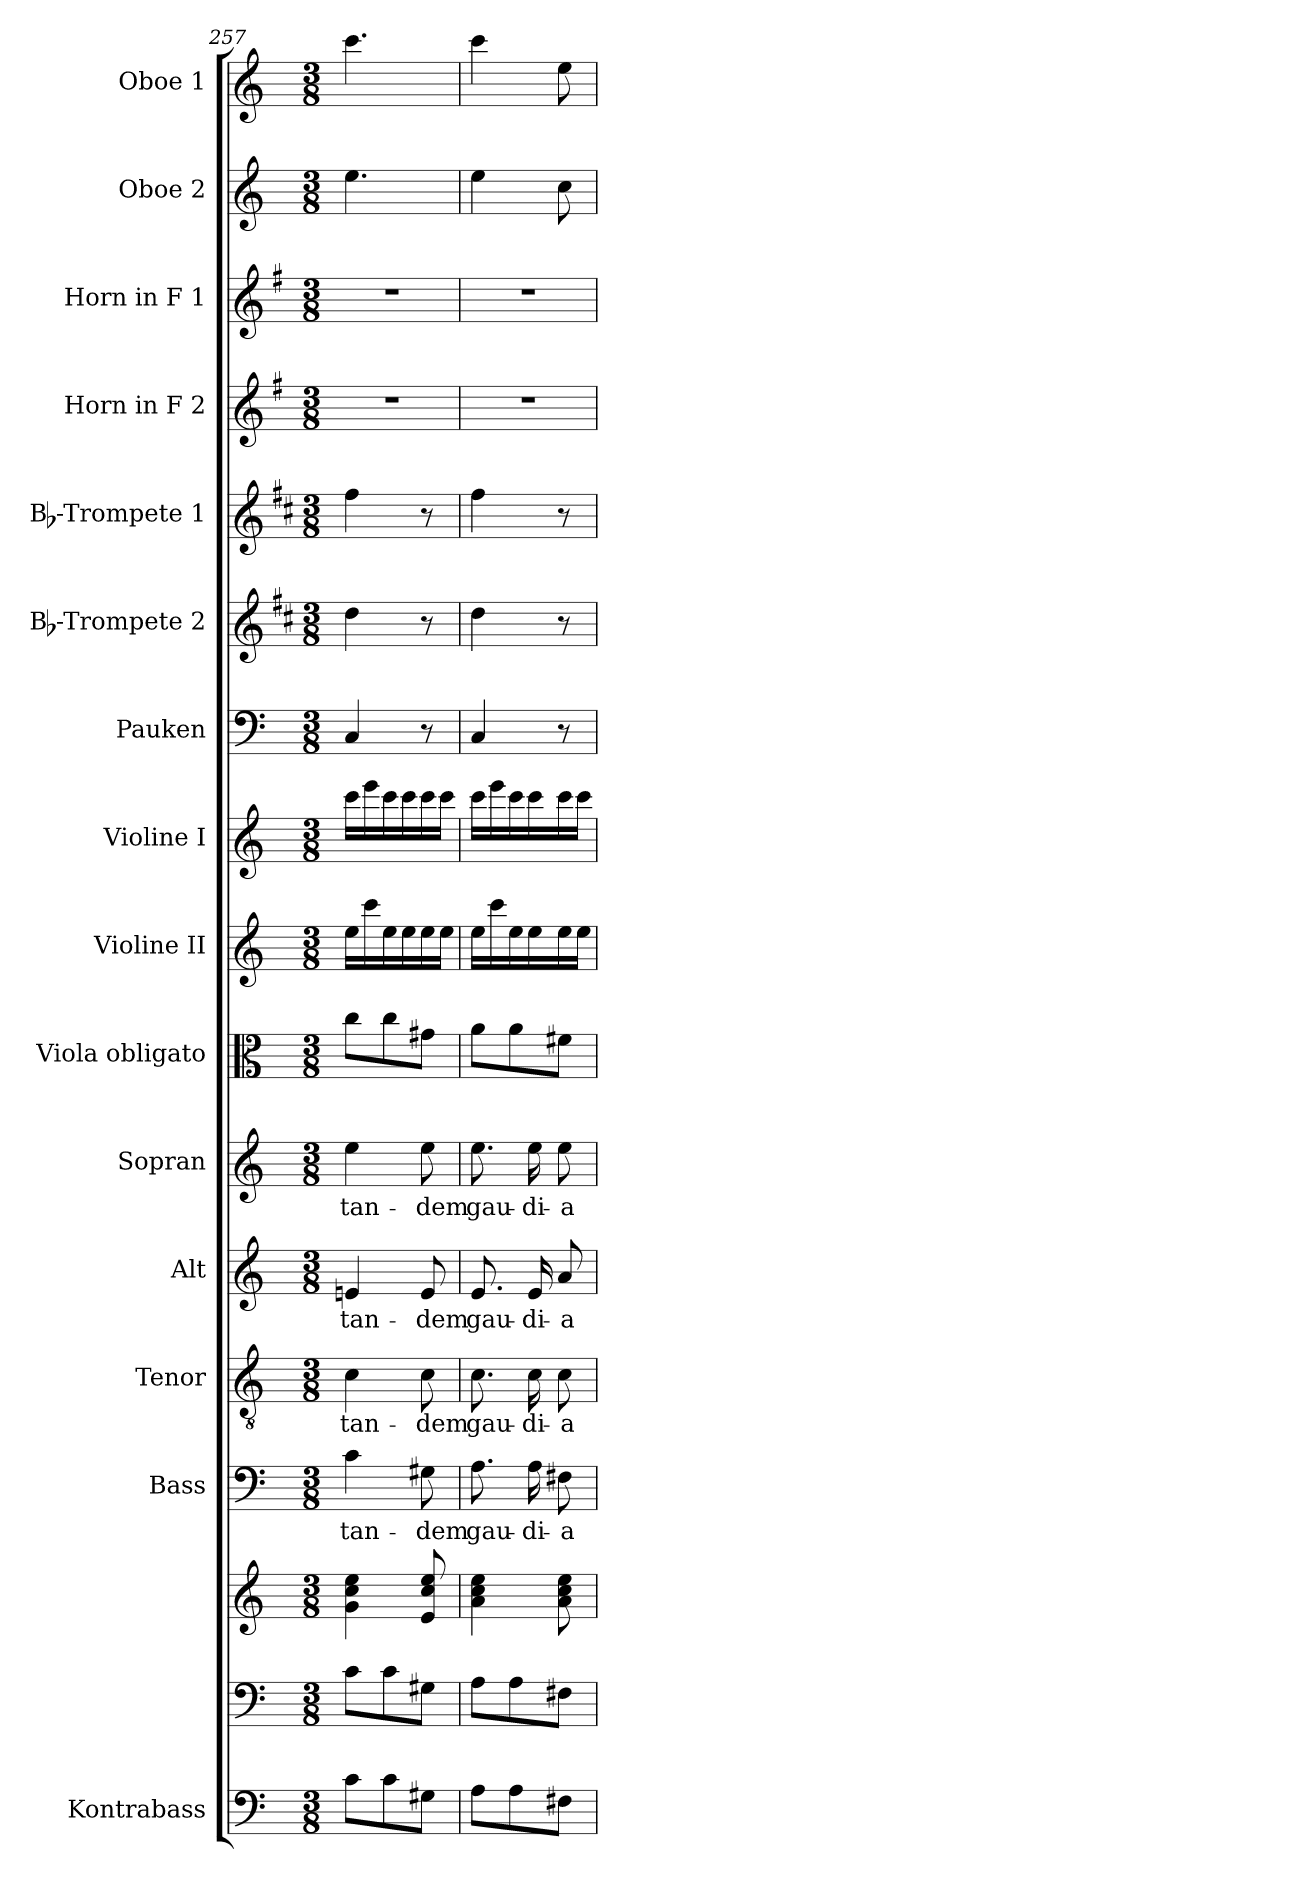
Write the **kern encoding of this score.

**kern	**kern	**kern	**kern	**text	**kern	**text	**kern	**text	**kern	**text	**kern	**kern	**kern	**kern	**kern	**kern	**kern	**kern	**kern	**kern
*part16	*part15	*part15	*part14	*part14	*part13	*part13	*part12	*part12	*part11	*part11	*part10	*part9	*part8	*part7	*part6	*part5	*part4	*part3	*part2	*part1
*staff17	*staff16	*staff15	*staff14	*staff14	*staff13	*staff13	*staff12	*staff12	*staff11	*staff11	*staff10	*staff9	*staff8	*staff7	*staff6	*staff5	*staff4	*staff3	*staff2	*staff1
*I"Kontrabass	*	*	*I"Bass	*	*I"Tenor	*	*I"Alt	*	*I"Sopran	*	*I"Viola obligato	*I"Violine II	*I"Violine I	*I"Pauken	*I"Bb-Trompete 2	*I"Bb-Trompete 1	*I"Horn in F 2	*I"Horn in F 1	*I"Oboe 2	*I"Oboe 1
*I'Kb.	*	*	*I'B.	*	*I'T.	*	*I'A.	*	*I'S.	*	*I'Vla.	*I'Vl. II	*I'Vl. I	*I'Pk.	*I'Bb Trp. 2	*I'Bb Trp. 1	*	*	*I'Ob. 2	*I'Ob. 1
*clefF4	*clefF4	*clefG2	*clefF4	*	*clefGv2	*	*clefG2	*	*clefG2	*	*clefC3	*clefG2	*clefG2	*clefF4	*clefG2	*clefG2	*clefG2	*clefG2	*clefG2	*clefG2
*ITrd7c12	*	*	*	*	*	*	*	*	*	*	*	*	*	*	*ITrd1c2	*ITrd1c2	*ITrd4c7	*ITrd4c7	*	*
*k[]	*k[]	*k[]	*k[]	*	*k[]	*	*k[]	*	*k[]	*	*k[]	*k[]	*k[]	*k[]	*k[]	*k[]	*k[]	*k[]	*k[]	*k[]
*C:	*C:	*C:	*C:	*	*C:	*	*C:	*	*C:	*	*C:	*C:	*C:	*C:	*C:	*C:	*C:	*C:	*C:	*C:
*M3/8	*M3/8	*M3/8	*M3/8	*	*M3/8	*	*M3/8	*	*M3/8	*	*M3/8	*M3/8	*M3/8	*M3/8	*M3/8	*M3/8	*M3/8	*M3/8	*M3/8	*M3/8
=257	=257	=257	=257	=257	=257	=257	=257	=257	=257	=257	=257	=257	=257	=257	=257	=257	=257	=257	=257	=257
!	!	!	!	!LO:LY:b	!	!LO:LY:b	!	!LO:LY:b	!	!LO:LY:b	!	!	!	!	!	!	!	!	!	!
8C\L	8c\L	4g\ 4cc\ 4ee\	4c\	tan-	4c\	tan-	4en/	tan-	4ee\	tan-	8cc\L	16ee\LL	16ccc\LL	4C/	4cc\	4ee\	4.r	4.r	4.ee\	4.ccc\
.	.	.	.	.	.	.	.	.	.	.	.	16ccc\	16eee\	.	.	.	.	.	.	.
8C\	8c\	.	.	.	.	.	.	.	.	.	8cc\	16ee\	16ccc\	.	.	.	.	.	.	.
.	.	.	.	.	.	.	.	.	.	.	.	16ee\	16ccc\	.	.	.	.	.	.	.
!	!	!	!	!LO:LY:b	!	!LO:LY:b	!	!LO:LY:b	!	!LO:LY:b	!	!	!	!	!	!	!	!	!	!
8GG#X\J	8G#X\J	8e/ 8cc/ 8ee/	8G#X\	-dem	8c\	-dem	8e/	-dem	8ee\	-dem	8g#X\J	16ee\	16ccc\	8r	8r	8r	.	.	.	.
.	.	.	.	.	.	.	.	.	.	.	.	16ee\JJ	16ccc\JJ	.	.	.	.	.	.	.
=258	=258	=258	=258	=258	=258	=258	=258	=258	=258	=258	=258	=258	=258	=258	=258	=258	=258	=258	=258	=258
!	!	!	!	!LO:LY:b	!	!LO:LY:b	!	!LO:LY:b	!	!LO:LY:b	!	!	!	!	!	!	!	!	!	!
8AA\L	8A\L	4a\ 4cc\ 4ee\	8.A\	gau-	8.c\	gau-	8.e/	gau-	8.ee\	gau-	8a\L	16ee\LL	16ccc\LL	4C/	4cc\	4ee\	4.r	4.r	4ee\	4ccc\
.	.	.	.	.	.	.	.	.	.	.	.	16ccc\	16eee\	.	.	.	.	.	.	.
8AA\	8A\	.	.	.	.	.	.	.	.	.	8a\	16ee\	16ccc\	.	.	.	.	.	.	.
!	!	!	!	!LO:LY:b	!	!LO:LY:b	!	!LO:LY:b	!	!LO:LY:b	!	!	!	!	!	!	!	!	!	!
.	.	.	16A\	-di-	16c\	-di-	16e/	-di-	16ee\	-di-	.	16ee\	16ccc\	.	.	.	.	.	.	.
!	!	!	!	!LO:LY:b	!	!LO:LY:b	!	!LO:LY:b	!	!LO:LY:b	!	!	!	!	!	!	!	!	!	!
8FF#X\J	8F#X\J	8a\ 8cc\ 8ee\	8F#X\	-a	8c\	-a	8a/	-a	8ee\	-a	8f#X\J	16ee\	16ccc\	8r	8r	8r	.	.	8cc\	8ee\
.	.	.	.	.	.	.	.	.	.	.	.	16ee\JJ	16ccc\JJ	.	.	.	.	.	.	.
=	=	=	=	=	=	=	=	=	=	=	=	=	=	=	=	=	=	=	=	=
*-	*-	*-	*-	*-	*-	*-	*-	*-	*-	*-	*-	*-	*-	*-	*-	*-	*-	*-	*-	*-
